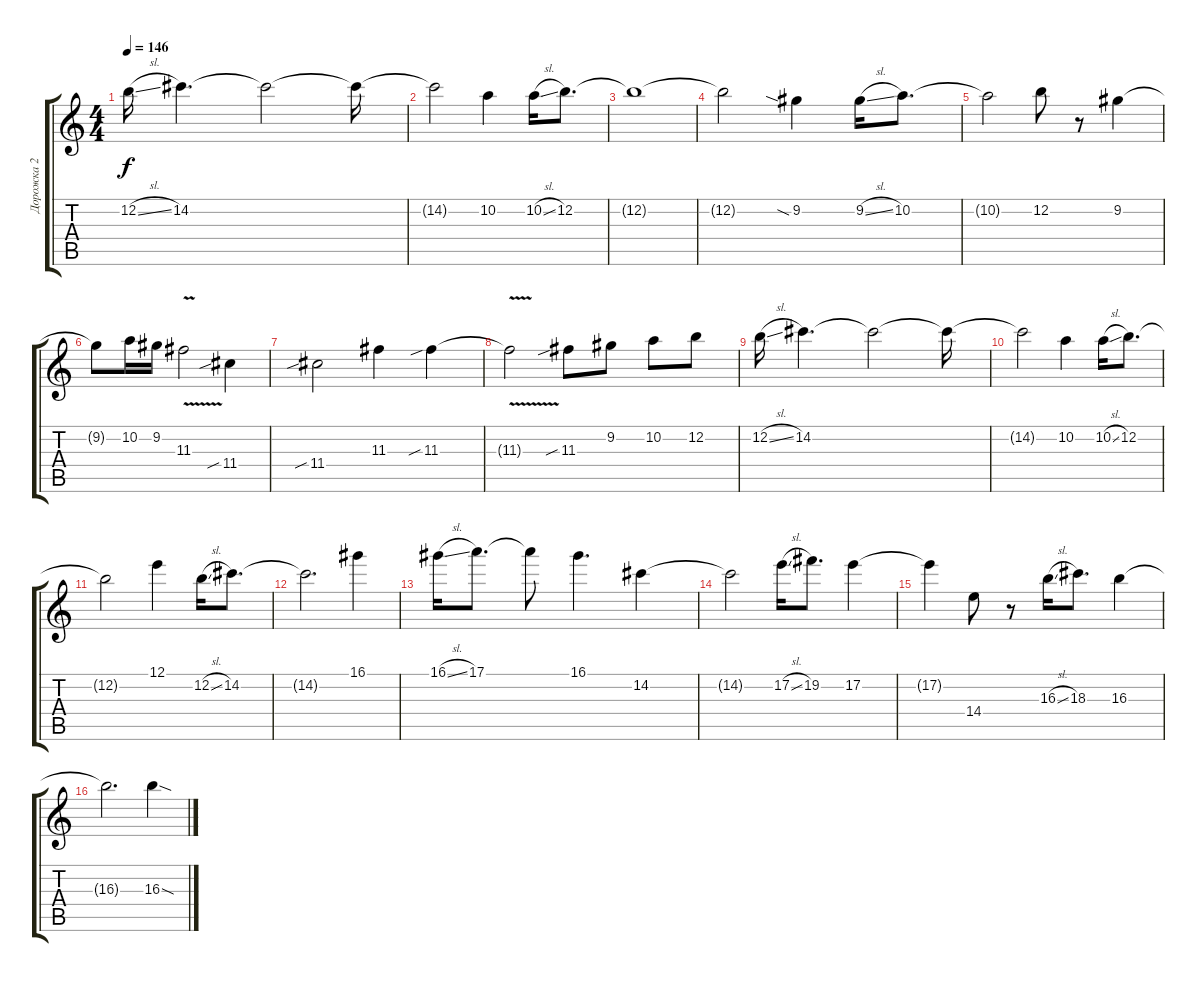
\track ("Дорожка 2" "Дорожка 2") {instrument distortionguitar}
\staff {score tabs}
\tuning (E4 B3 G3 D3 A2 E2) {hide}
\ts (4 4)
\tempo 146
\clef g2
\ks c
12.2{sl}.16{dy f} 14.2.4{d} 14.2{t}.2 14.2{t}.16 |
14.2{t}.2 10.2.4 10.2{sl}.16 12.2.8{d} |
12.2{t}.1 |
12.2{t}.2 9.2{sia}.4 9.2{sl}.16 10.2.8{d} |
10.2{t}.2 12.2.8 r.8 9.2.4 |
9.2{t}.8 10.2.16 9.2.16 11.3{v}.2 11.4{sib}.4 |
11.4{sib}.2 11.3.4 11.3{sib}.4 |
11.3{v t}.2 11.3{sib}.8 9.2.8 10.2.8 12.2.8 |
12.2{sl}.16 14.2.4{d} 14.2{t}.2 14.2{t}.16 |
14.2{t}.2 10.2.4 10.2{sl}.16 12.2.8{d} |
12.2{t}.2 12.1.4 12.2{sl}.16 14.2.8{d} |
14.2{t}.2{d} 16.1.4 |
16.1{sl}.16 17.1.8{d} 17.1{t}.8 16.1.4{d} 14.2.4 |
14.2{t}.2 17.2{sl}.16 19.2.8{d} 17.2.4 |
17.2{t}.4 14.4.8 r.8 16.3{sl}.16 18.3.8{d} 16.3.4 |
16.3{t}.2{d} 16.3{sod}.4
